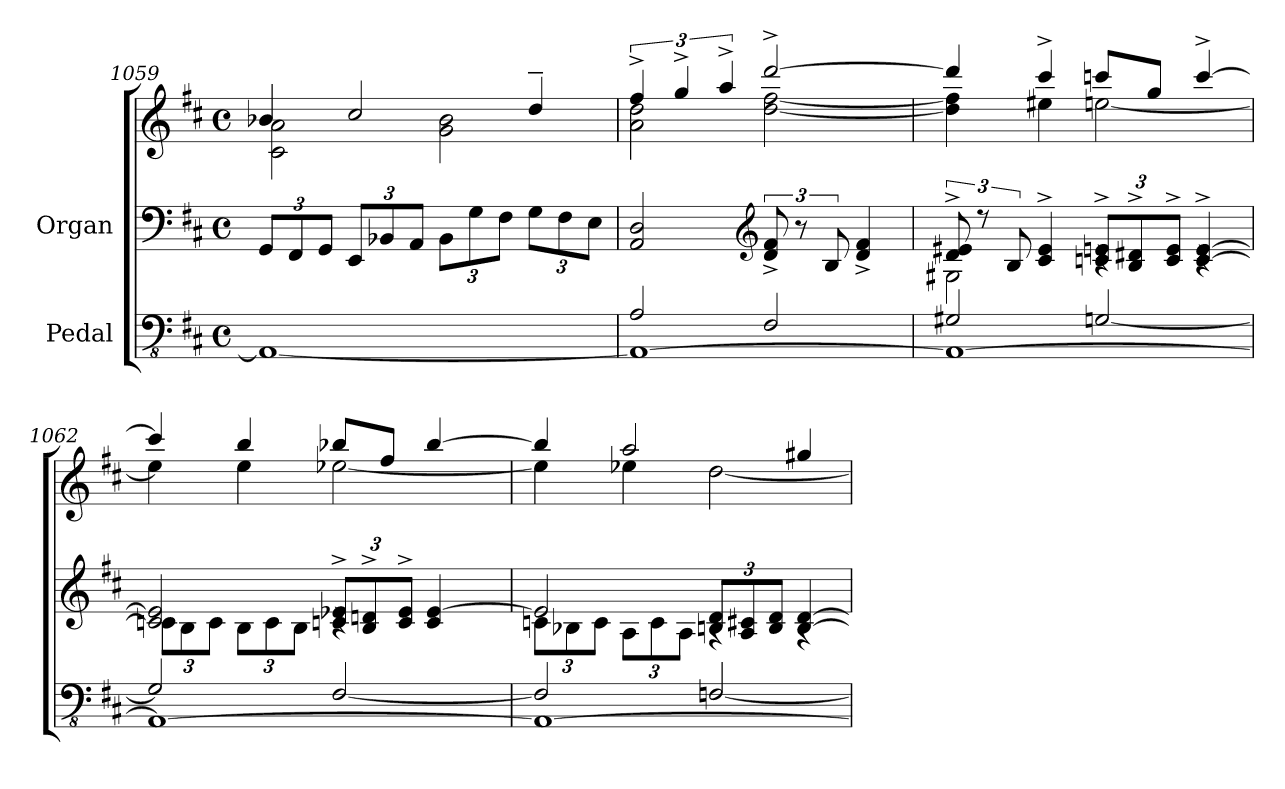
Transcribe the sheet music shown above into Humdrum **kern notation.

**kern	**kern	**kern
*part2	*part1	*part1
*staff3	*staff2	*staff1
*I"Pedal	*I"Organ	*
!!LO:LB:g=z
*clefFv4	*clefF4	*clefG2
*k[f#c#]	*k[f#c#]	*k[f#c#]
*M4/4	*M4/4	*M4/4
*met(c)	*met(c)	*met(c)
*	*Xbrackettup	*
=1059	=1059	=1059
*	*	*^
1AAA_	12GG/L	4b-X/	2c#\ 2a\
.	12FF#/	.	.
.	12GG/J	.	.
.	12EE/L	2cc#/	.
.	12BB-X/	.	.
.	12AA/J	.	.
.	12BB-\L	.	2g\ 2b-\
.	12G\	.	.
.	12F#\J	.	.
.	12G\L	4dd~/	.
.	12F#\	.	.
.	12E\J	.	.
=1060	=1060	=1060	=1060
*^	*	*	*
1AAA_	2AA/	2AA/ 2D/	6ff#^/	2a\ 2dd\
.	.	.	6gg^/	.
.	.	.	6aa^/	.
*	*	*clefG2	*	*
*	*	*brackettup	*	*
.	2FF#/	12d/^ 12f#/^	[2ddd^/	[2dd\ [2ff#\
.	.	12r	.	.
.	.	12B/	.	.
.	.	4d/^ 4f#/^	.	.
=1061	=1061	=1061	=1061	=1061
*	*	*^	*	*
1AAA_	2GG#X/	12d/^ 12e#X/^	2G#X\	4ddd/]	4dd\] 4ff#\]
.	.	12r	.	.	.
.	.	12B/	.	.	.
.	.	4c#/^ 4e#/^	.	4ccc#^/	4ee#X\
*	*	*Xbrackettup	*	*	*
.	[2GGn/	12cn/^ 12en/^L	4rc	8cccn/L	[2een\
.	.	12B/^ 12d#X/^	.	.	.
.	.	.	.	8gg/J	.
.	.	12c/^ 12e/^J	.	.	.
.	.	[4c/^ [4e/^	4rc	[4ccc^/	.
!!LO:PB:g=z	!!
=1062	=1062	=1062	=1062	=1062	=1062
1AAA_	2GG/]	2c/] 2e/]	12cn\L	4ccc/]	4ee\]
.	.	.	12B\	.	.
.	.	.	12c\J	.	.
.	.	.	12B\L	4bb/	4ee\
.	.	.	12c\	.	.
.	.	.	12B\J	.	.
.	[2FF#/	12cn/^ 12e-X/^L	4rc	8bb-X/L	[2ee-X\
.	.	12B/^ 12dn/^	.	.	.
.	.	.	.	8ff#/J	.
.	.	12c/^ 12e-/^J	.	.	.
*	*	*	*brackettup	*	*
.	.	4c/ [4e-/	12ryy	[4bb-/	.
.	.	.	12ryy	.	.
.	.	.	12ryy	.	.
=1063	=1063	=1063	=1063	=1063	=1063
*	*	*	*Xbrackettup	*	*
1AAA_	2FF#/]	2e-/]	12cn\L	4bb-/]	4ee-\]
.	.	.	12B-X\	.	.
.	.	.	12c\J	.	.
.	.	.	12A\L	2aa/	4ee-X\
.	.	.	12c\	.	.
.	.	.	12A\J	.	.
.	[2FFn/	12Bn/ 12d/L	4rA	.	[2dd\
.	.	12A/ 12c#X/	.	.	.
.	.	12B/ 12d/J	.	.	.
.	.	[4B/ [4d/	4rA	4gg#X/	.
*v	*v	*	*	*	*
*	*v	*v	*	*
*	*	*v	*v
=	=	=
*-	*-	*-
